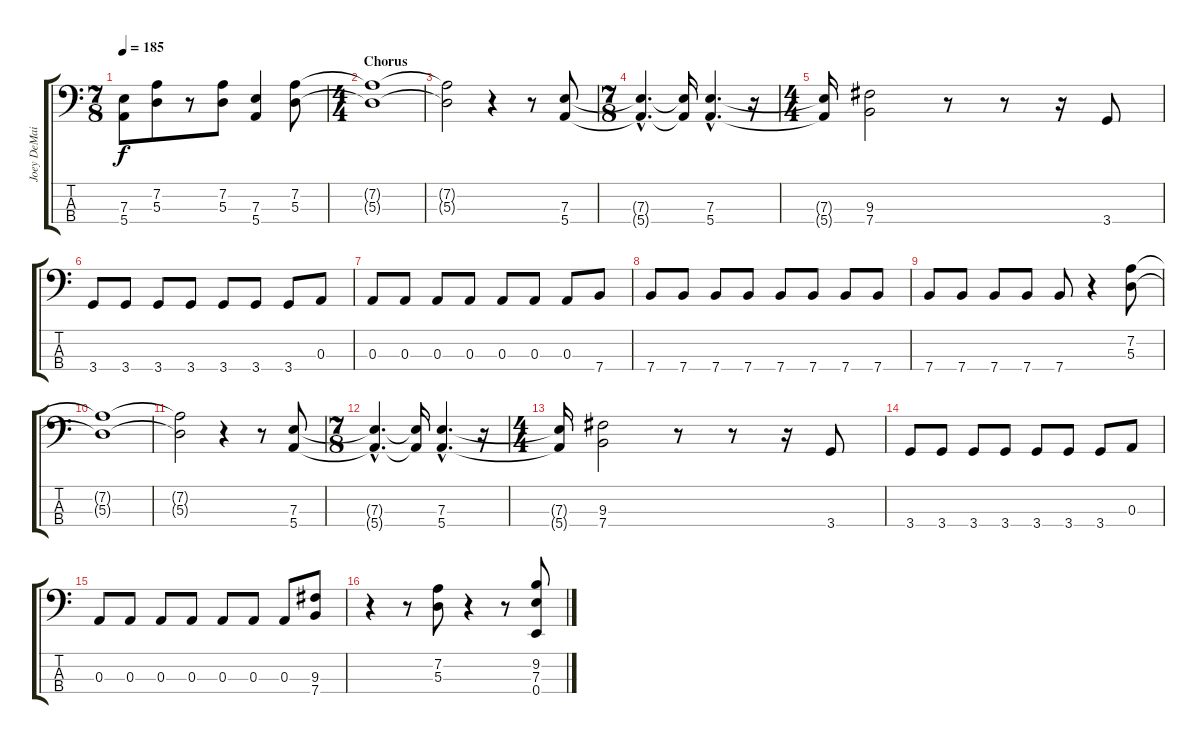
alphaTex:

\track ("Joey DeMaio" "Joey DeMai") {instrument electricbasspick}
\staff {score tabs}
\tuning (G2 D2 A1 E1) {hide}
\ts (7 8)
\tempo 185
\clef f4
\ks c
(7.3 5.4).8{dy f} (7.2 5.3).8 r.8 (7.2 5.3).8 (7.3 5.4).4 (7.2 5.3).8 |
\ts (4 4)
\section ("" "Chorus")
(7.2{t} 5.3{t}).1 |
(7.2{t} 5.3{t}).2 r.4 r.8 (7.3 5.4).8 |
\ts (7 8)
(7.3{hac t} 5.4{hac t}).4{d} (7.3{t} 5.4{t}).16 (7.3{hac} 5.4{hac}).4{d} r.16 |
\ts (4 4)
(7.3{t} 5.4{t}).16 (9.3 7.4).2 r.8 r.8 r.16 3.4.8 |
3.4.8 3.4.8 3.4.8 3.4.8 3.4.8 3.4.8 3.4.8 0.3.8 |
0.3.8 0.3.8 0.3.8 0.3.8 0.3.8 0.3.8 0.3.8 7.4.8 |
7.4.8 7.4.8 7.4.8 7.4.8 7.4.8 7.4.8 7.4.8 7.4.8 |
7.4.8 7.4.8 7.4.8 7.4.8 7.4.8 r.4 (7.2 5.3).8 |
(7.2{t} 5.3{t}).1 |
(7.2{t} 5.3{t}).2 r.4 r.8 (7.3 5.4).8 |
\ts (7 8)
(7.3{hac t} 5.4{hac t}).4{d} (7.3{t} 5.4{t}).16 (7.3{hac} 5.4{hac}).4{d} r.16 |
\ts (4 4)
(7.3{t} 5.4{t}).16 (9.3 7.4).2 r.8 r.8 r.16 3.4.8 |
3.4.8 3.4.8 3.4.8 3.4.8 3.4.8 3.4.8 3.4.8 0.3.8 |
0.3.8 0.3.8 0.3.8 0.3.8 0.3.8 0.3.8 0.3.8 (9.3 7.4).8 |
r.4 r.8 (7.2 5.3).8 r.4 r.8 (9.2 7.3 0.4).8
